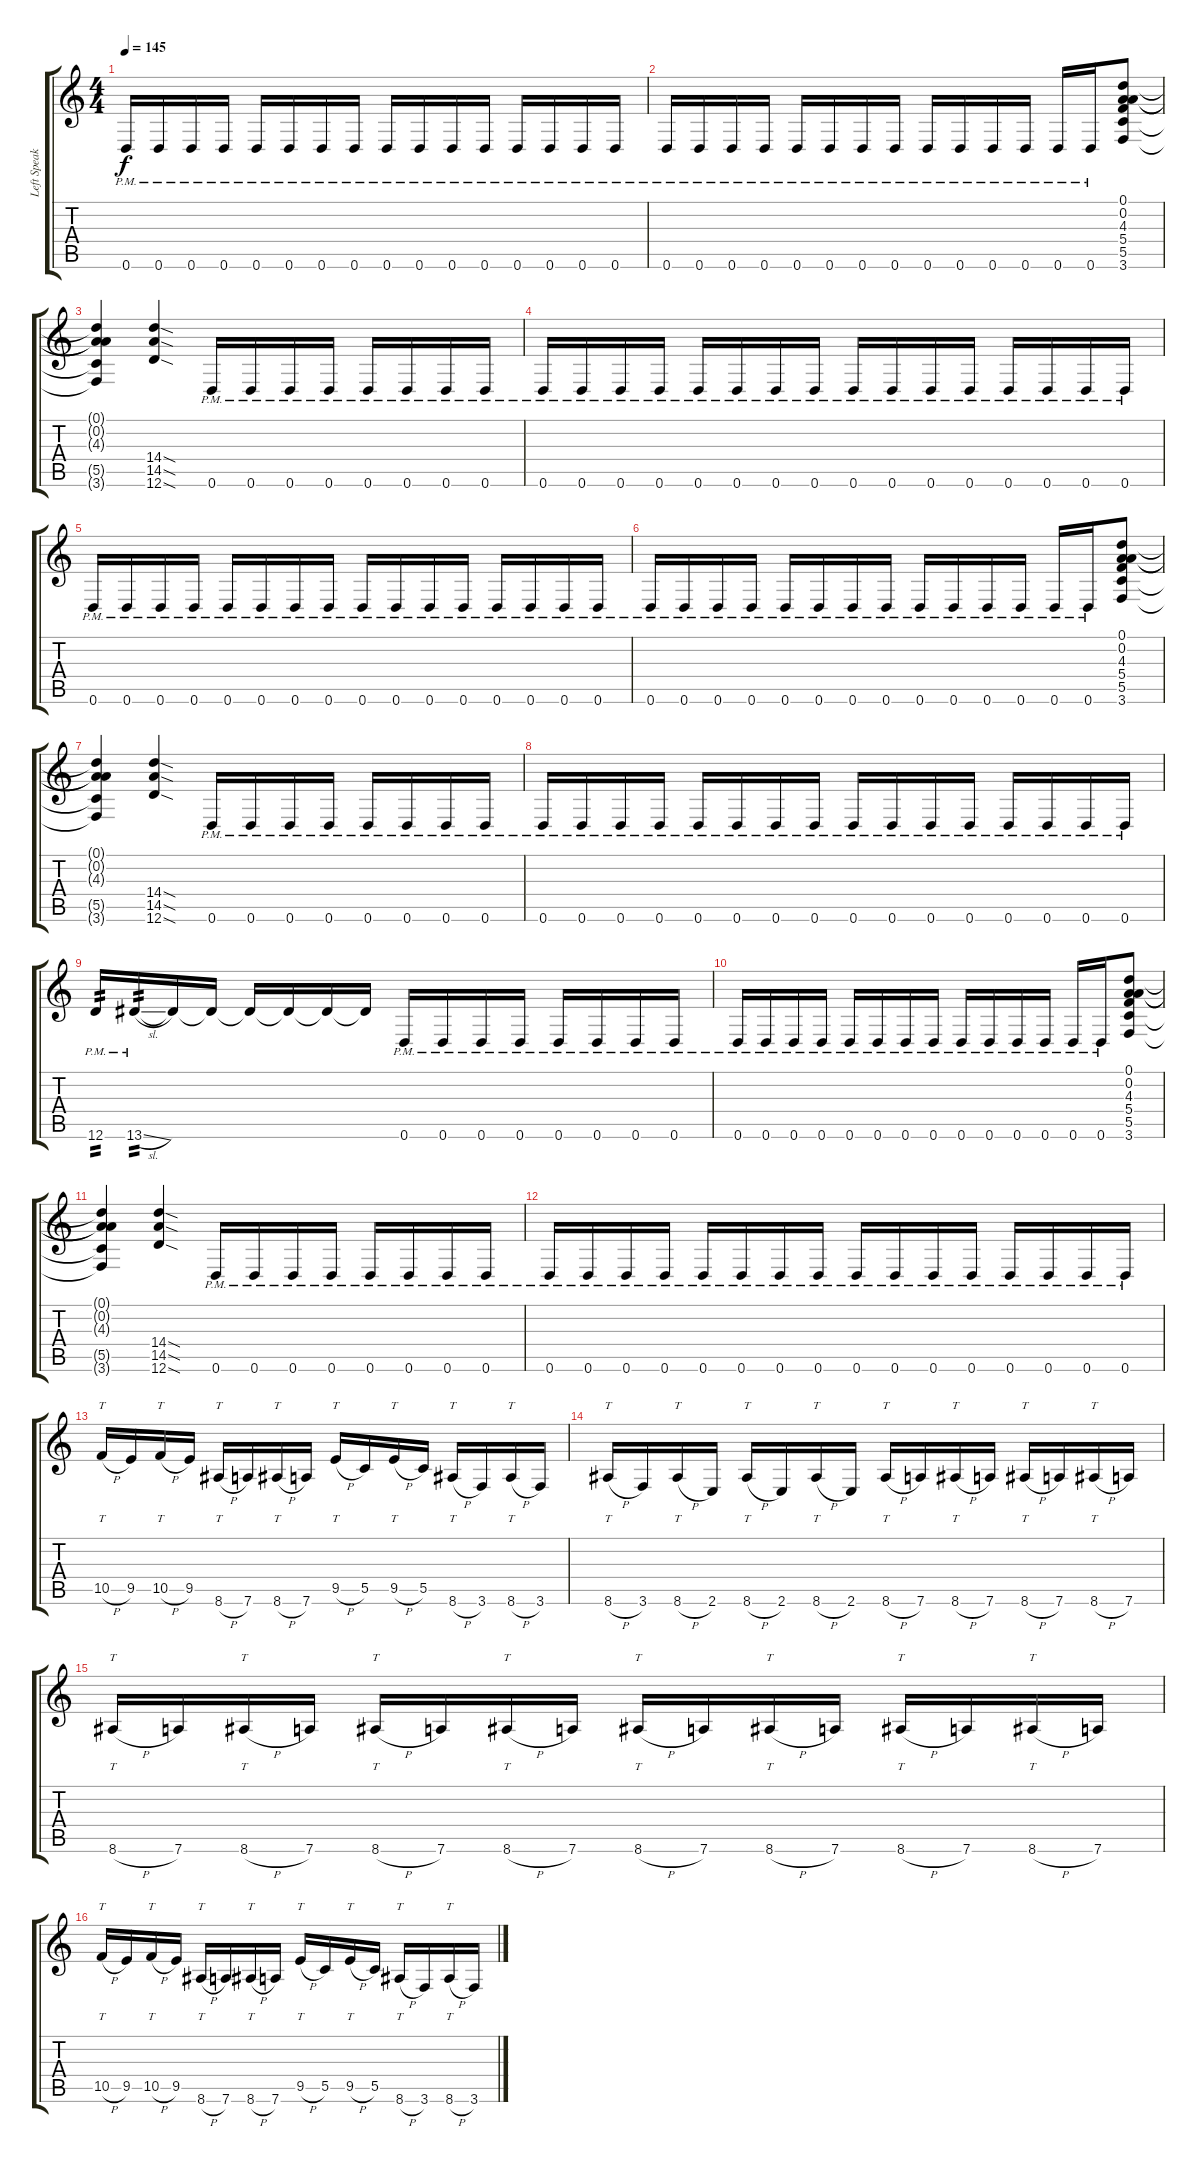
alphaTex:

\track ("Left Speaker 1" "Left Speak") {instrument distortionguitar}
\staff {score tabs}
\tuning (D4 A3 F3 C3 G2 D2) {hide}
\ts (4 4)
\tempo 145
\clef g2
\ks c
0.6{pm}.16{dy f} 0.6{pm}.16 0.6{pm}.16 0.6{pm}.16 0.6{pm}.16 0.6{pm}.16 0.6{pm}.16 0.6{pm}.16 0.6{pm}.16 0.6{pm}.16 0.6{pm}.16 0.6{pm}.16 0.6{pm}.16 0.6{pm}.16 0.6{pm}.16 0.6{pm}.16 |
0.6{pm}.16 0.6{pm}.16 0.6{pm}.16 0.6{pm}.16 0.6{pm}.16 0.6{pm}.16 0.6{pm}.16 0.6{pm}.16 0.6{pm}.16 0.6{pm}.16 0.6{pm}.16 0.6{pm}.16 0.6{pm}.16 0.6{pm}.16 (0.1 0.2 4.3 5.4 5.5 3.6).8 |
(0.1{t} 0.2{t} 4.3{t} 5.5{t} 3.6{t}).4 (14.4{sod} 14.5{sod} 12.6{sod}).4 0.6{pm}.16 0.6{pm}.16 0.6{pm}.16 0.6{pm}.16 0.6{pm}.16 0.6{pm}.16 0.6{pm}.16 0.6{pm}.16 |
0.6{pm}.16 0.6{pm}.16 0.6{pm}.16 0.6{pm}.16 0.6{pm}.16 0.6{pm}.16 0.6{pm}.16 0.6{pm}.16 0.6{pm}.16 0.6{pm}.16 0.6{pm}.16 0.6{pm}.16 0.6{pm}.16 0.6{pm}.16 0.6{pm}.16 0.6{pm}.16 |
0.6{pm}.16 0.6{pm}.16 0.6{pm}.16 0.6{pm}.16 0.6{pm}.16 0.6{pm}.16 0.6{pm}.16 0.6{pm}.16 0.6{pm}.16 0.6{pm}.16 0.6{pm}.16 0.6{pm}.16 0.6{pm}.16 0.6{pm}.16 0.6{pm}.16 0.6{pm}.16 |
0.6{pm}.16 0.6{pm}.16 0.6{pm}.16 0.6{pm}.16 0.6{pm}.16 0.6{pm}.16 0.6{pm}.16 0.6{pm}.16 0.6{pm}.16 0.6{pm}.16 0.6{pm}.16 0.6{pm}.16 0.6{pm}.16 0.6{pm}.16 (0.1 0.2 4.3 5.4 5.5 3.6).8 |
(0.1{t} 0.2{t} 4.3{t} 5.5{t} 3.6{t}).4 (14.4{sod} 14.5{sod} 12.6{sod}).4 0.6{pm}.16 0.6{pm}.16 0.6{pm}.16 0.6{pm}.16 0.6{pm}.16 0.6{pm}.16 0.6{pm}.16 0.6{pm}.16 |
0.6{pm}.16 0.6{pm}.16 0.6{pm}.16 0.6{pm}.16 0.6{pm}.16 0.6{pm}.16 0.6{pm}.16 0.6{pm}.16 0.6{pm}.16 0.6{pm}.16 0.6{pm}.16 0.6{pm}.16 0.6{pm}.16 0.6{pm}.16 0.6{pm}.16 0.6{pm}.16 |
12.6{pm}.16{tp 2} 13.6{sl pm}.16{tp 2} 13.6{t}.16 13.6{t}.16 13.6{t}.16 13.6{t}.16 13.6{t}.16 13.6{t}.16 0.6{pm}.16 0.6{pm}.16 0.6{pm}.16 0.6{pm}.16 0.6{pm}.16 0.6{pm}.16 0.6{pm}.16 0.6{pm}.16 |
0.6{pm}.16 0.6{pm}.16 0.6{pm}.16 0.6{pm}.16 0.6{pm}.16 0.6{pm}.16 0.6{pm}.16 0.6{pm}.16 0.6{pm}.16 0.6{pm}.16 0.6{pm}.16 0.6{pm}.16 0.6{pm}.16 0.6{pm}.16 (0.1 0.2 4.3 5.4 5.5 3.6).8 |
(0.1{t} 0.2{t} 4.3{t} 5.5{t} 3.6{t}).4 (14.4{sod} 14.5{sod} 12.6{sod}).4 0.6{pm}.16 0.6{pm}.16 0.6{pm}.16 0.6{pm}.16 0.6{pm}.16 0.6{pm}.16 0.6{pm}.16 0.6{pm}.16 |
0.6{pm}.16 0.6{pm}.16 0.6{pm}.16 0.6{pm}.16 0.6{pm}.16 0.6{pm}.16 0.6{pm}.16 0.6{pm}.16 0.6{pm}.16 0.6{pm}.16 0.6{pm}.16 0.6{pm}.16 0.6{pm}.16 0.6{pm}.16 0.6{pm}.16 0.6{pm}.16 |
10.5{h}.16{tt} 9.5.16 10.5{h}.16{tt} 9.5.16 8.6{h}.16{tt} 7.6.16 8.6{h}.16{tt} 7.6.16 9.5{h}.16{tt} 5.5.16 9.5{h}.16{tt} 5.5.16 8.6{h}.16{tt} 3.6.16 8.6{h}.16{tt} 3.6.16 |
8.6{h}.16{tt} 3.6.16 8.6{h}.16{tt} 2.6.16 8.6{h}.16{tt} 2.6.16 8.6{h}.16{tt} 2.6.16 8.6{h}.16{tt} 7.6.16 8.6{h}.16{tt} 7.6.16 8.6{h}.16{tt} 7.6.16 8.6{h}.16{tt} 7.6.16 |
8.6{h}.16{tt} 7.6.16 8.6{h}.16{tt} 7.6.16 8.6{h}.16{tt} 7.6.16 8.6{h}.16{tt} 7.6.16 8.6{h}.16{tt} 7.6.16 8.6{h}.16{tt} 7.6.16 8.6{h}.16{tt} 7.6.16 8.6{h}.16{tt} 7.6.16 |
10.5{h}.16{tt} 9.5.16 10.5{h}.16{tt} 9.5.16 8.6{h}.16{tt} 7.6.16 8.6{h}.16{tt} 7.6.16 9.5{h}.16{tt} 5.5.16 9.5{h}.16{tt} 5.5.16 8.6{h}.16{tt} 3.6.16 8.6{h}.16{tt} 3.6.16
